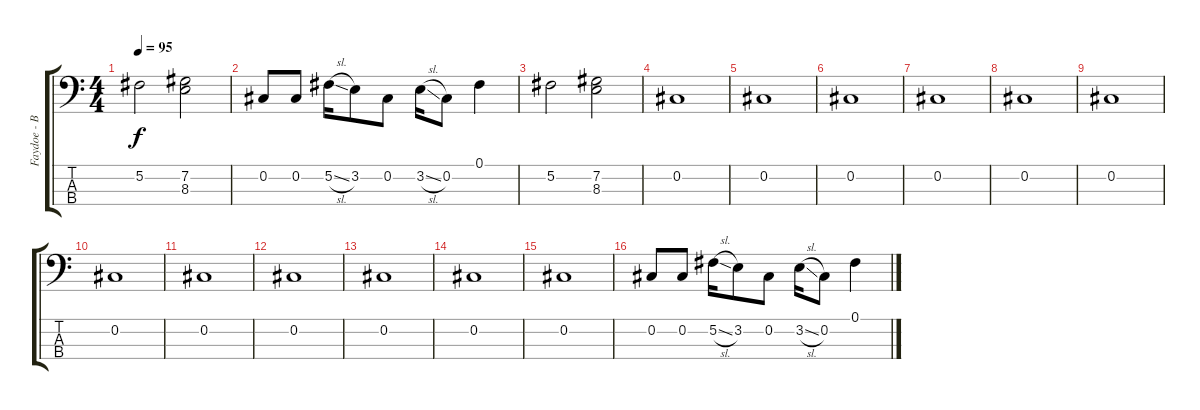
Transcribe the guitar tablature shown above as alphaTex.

\track ("Faydoe - Bass" "Faydoe - B") {instrument electricbassfinger}
\staff {score tabs}
\tuning (Gb2 Db2 Ab1 Eb1) {hide}
\ts (4 4)
\tempo 95
\clef f4
\ks c
5.2.2{dy f} (7.2 8.3).2 |
0.2.8 0.2.8 5.2{sl}.16 3.2.8 0.2.8 3.2{sl}.16 0.2.8 0.1.4 |
5.2.2 (7.2 8.3).2 |
0.2.1 |
0.2.1 |
0.2.1 |
0.2.1 |
0.2.1 |
0.2.1 |
0.2.1 |
0.2.1 |
0.2.1 |
0.2.1 |
0.2.1 |
0.2.1 |
0.2.8 0.2.8 5.2{sl}.16 3.2.8 0.2.8 3.2{sl}.16 0.2.8 0.1.4
